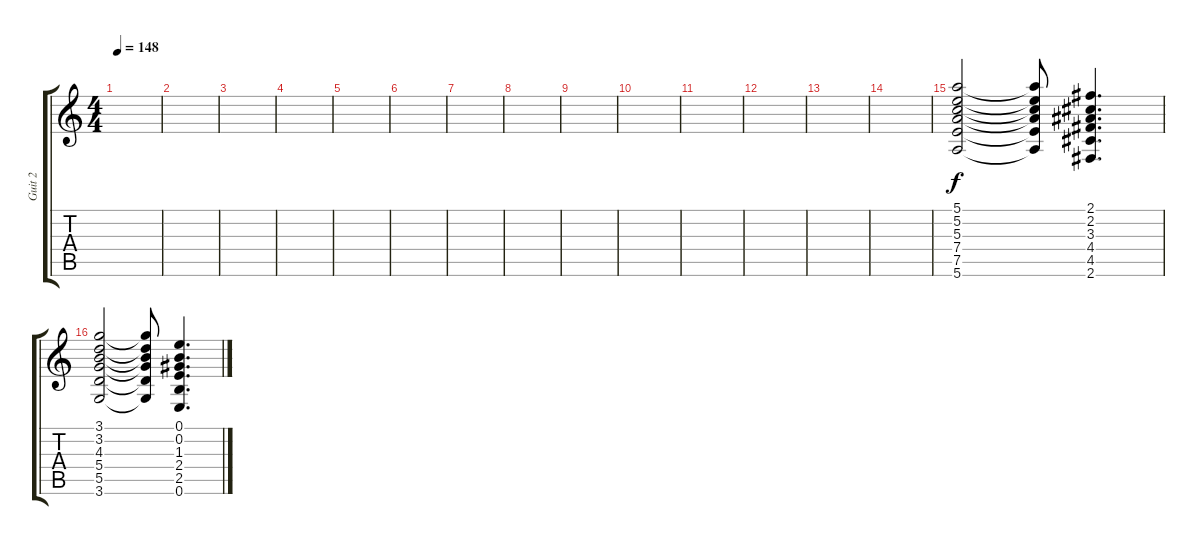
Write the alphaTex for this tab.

\track ("Guit 2" "Guit 2") {instrument acousticguitarnylon}
\staff {score tabs}
\tuning (E4 B3 G3 D3 A2 E2) {hide}
\ts (4 4)
\tempo 148
\clef g2
\ks c
|
|
|
|
|
|
|
|
|
|
|
|
|
|
(5.1 5.2 5.3 7.4 7.5 5.6).2 (5.1{t} 5.2{t} 5.3{t} 7.4{t} 7.5{t} 5.6{t}).8 (2.1 2.2 3.3 4.4 4.5 2.6).4{d} |
(3.1 3.2 4.3 5.4 5.5 3.6).2 (3.1{t} 3.2{t} 4.3{t} 5.4{t} 5.5{t} 3.6{t}).8 (0.1 0.2 1.3 2.4 2.5 0.6).4{d}
